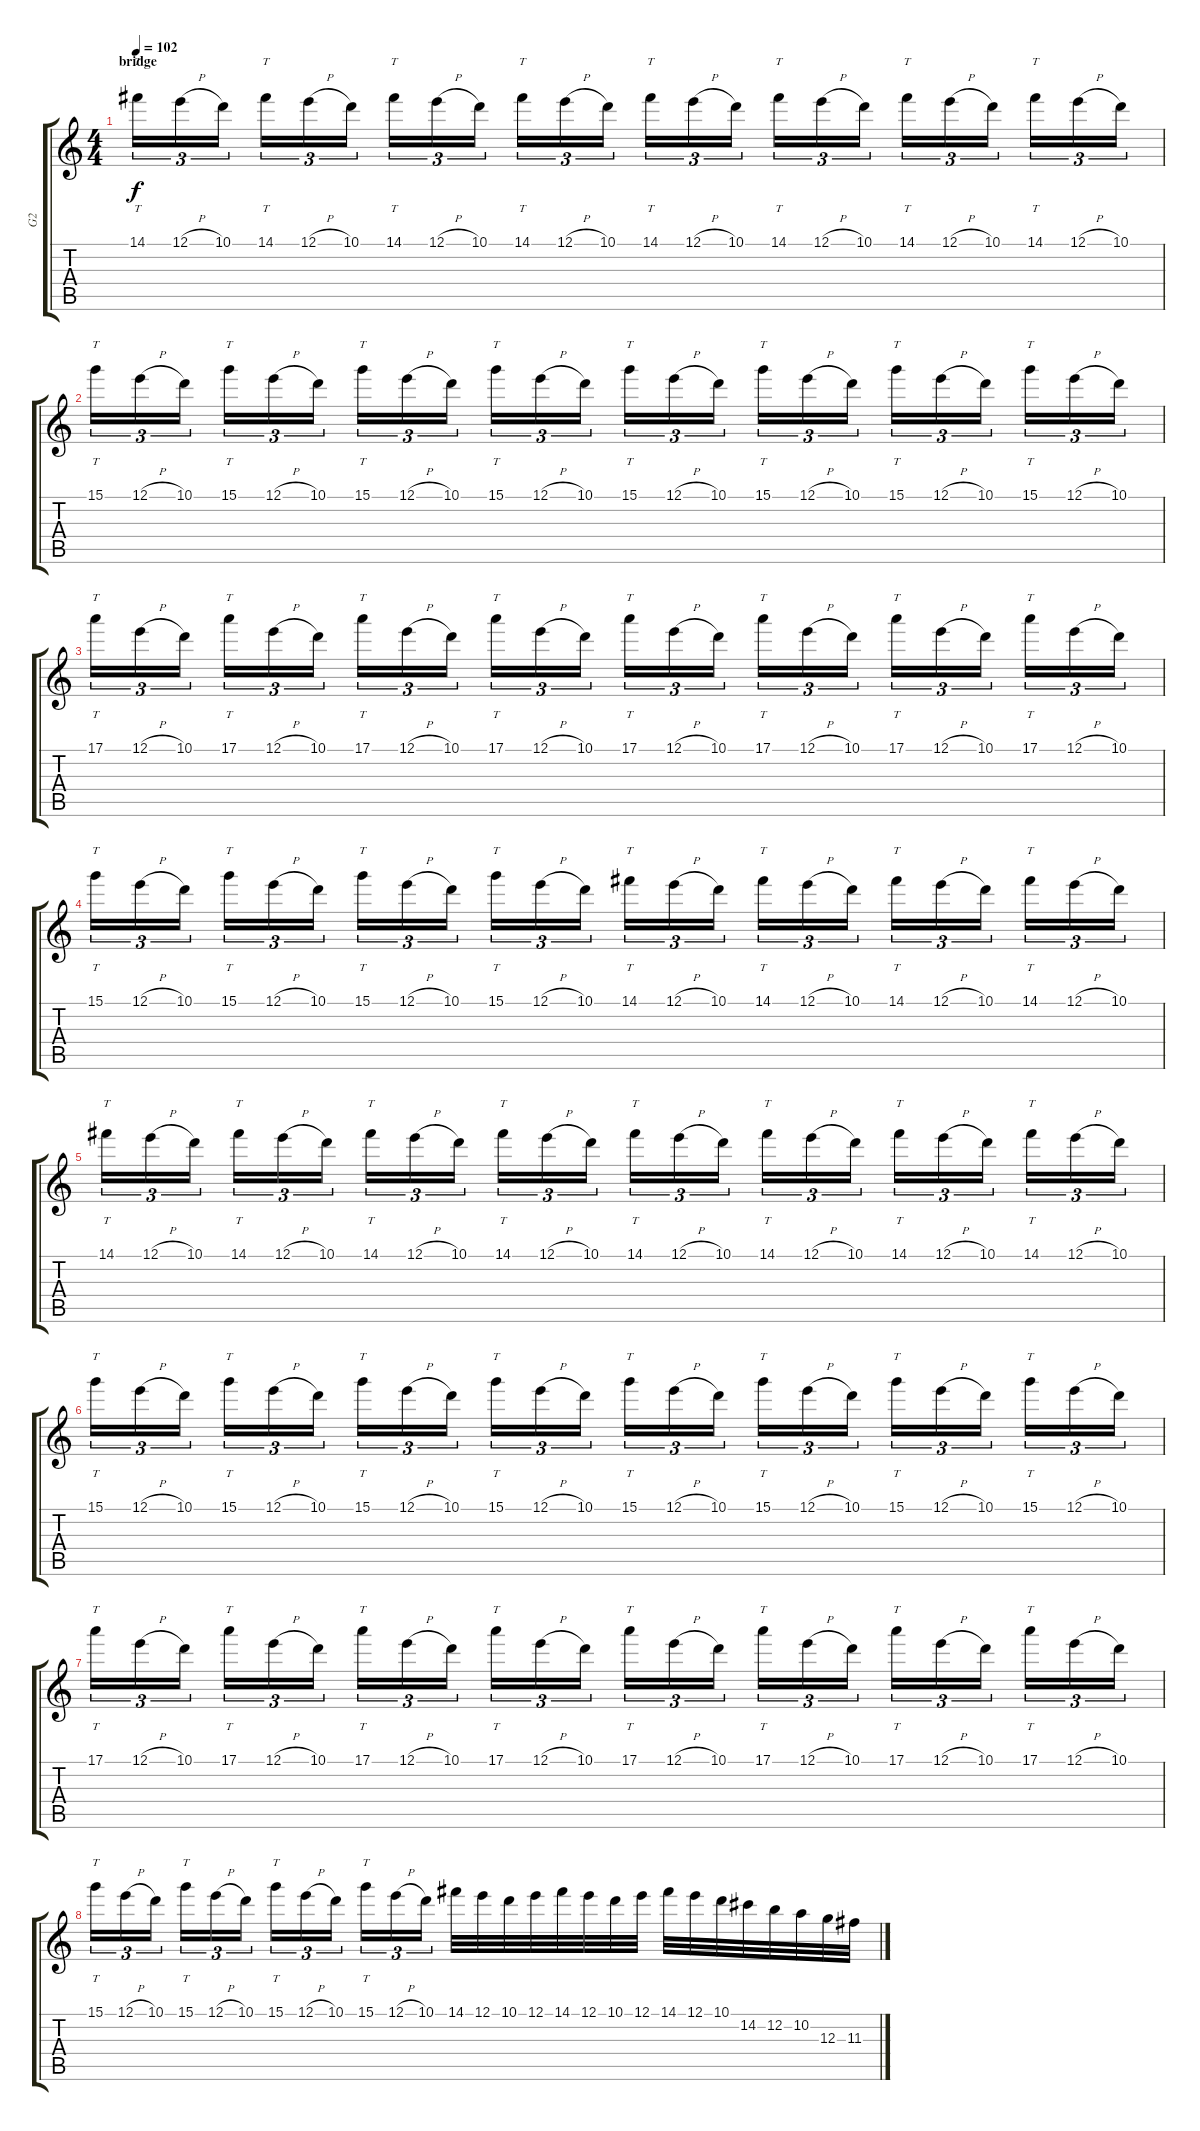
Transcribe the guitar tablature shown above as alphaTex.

\track ("G2" "G2") {instrument distortionguitar}
\staff {score tabs}
\tuning (E4 B3 G3 D3 A2 E2) {hide}
\ts (4 4)
\section ("" "bridge")
\tempo 102
\clef g2
\ks c
14.1.16{tt tu (3 2) dy f} 12.1{h}.16{tu (3 2)} 10.1.16{tu (3 2)} 14.1.16{tt tu (3 2)} 12.1{h}.16{tu (3 2)} 10.1.16{tu (3 2)} 14.1.16{tt tu (3 2)} 12.1{h}.16{tu (3 2)} 10.1.16{tu (3 2)} 14.1.16{tt tu (3 2)} 12.1{h}.16{tu (3 2)} 10.1.16{tu (3 2)} 14.1.16{tt tu (3 2)} 12.1{h}.16{tu (3 2)} 10.1.16{tu (3 2)} 14.1.16{tt tu (3 2)} 12.1{h}.16{tu (3 2)} 10.1.16{tu (3 2)} 14.1.16{tt tu (3 2)} 12.1{h}.16{tu (3 2)} 10.1.16{tu (3 2)} 14.1.16{tt tu (3 2)} 12.1{h}.16{tu (3 2)} 10.1.16{tu (3 2)} |
15.1.16{tt tu (3 2)} 12.1{h}.16{tu (3 2)} 10.1.16{tu (3 2)} 15.1.16{tt tu (3 2)} 12.1{h}.16{tu (3 2)} 10.1.16{tu (3 2)} 15.1.16{tt tu (3 2)} 12.1{h}.16{tu (3 2)} 10.1.16{tu (3 2)} 15.1.16{tt tu (3 2)} 12.1{h}.16{tu (3 2)} 10.1.16{tu (3 2)} 15.1.16{tt tu (3 2)} 12.1{h}.16{tu (3 2)} 10.1.16{tu (3 2)} 15.1.16{tt tu (3 2)} 12.1{h}.16{tu (3 2)} 10.1.16{tu (3 2)} 15.1.16{tt tu (3 2)} 12.1{h}.16{tu (3 2)} 10.1.16{tu (3 2)} 15.1.16{tt tu (3 2)} 12.1{h}.16{tu (3 2)} 10.1.16{tu (3 2)} |
17.1.16{tt tu (3 2)} 12.1{h}.16{tu (3 2)} 10.1.16{tu (3 2)} 17.1.16{tt tu (3 2)} 12.1{h}.16{tu (3 2)} 10.1.16{tu (3 2)} 17.1.16{tt tu (3 2)} 12.1{h}.16{tu (3 2)} 10.1.16{tu (3 2)} 17.1.16{tt tu (3 2)} 12.1{h}.16{tu (3 2)} 10.1.16{tu (3 2)} 17.1.16{tt tu (3 2)} 12.1{h}.16{tu (3 2)} 10.1.16{tu (3 2)} 17.1.16{tt tu (3 2)} 12.1{h}.16{tu (3 2)} 10.1.16{tu (3 2)} 17.1.16{tt tu (3 2)} 12.1{h}.16{tu (3 2)} 10.1.16{tu (3 2)} 17.1.16{tt tu (3 2)} 12.1{h}.16{tu (3 2)} 10.1.16{tu (3 2)} |
15.1.16{tt tu (3 2)} 12.1{h}.16{tu (3 2)} 10.1.16{tu (3 2)} 15.1.16{tt tu (3 2)} 12.1{h}.16{tu (3 2)} 10.1.16{tu (3 2)} 15.1.16{tt tu (3 2)} 12.1{h}.16{tu (3 2)} 10.1.16{tu (3 2)} 15.1.16{tt tu (3 2)} 12.1{h}.16{tu (3 2)} 10.1.16{tu (3 2)} 14.1.16{tt tu (3 2)} 12.1{h}.16{tu (3 2)} 10.1.16{tu (3 2)} 14.1.16{tt tu (3 2)} 12.1{h}.16{tu (3 2)} 10.1.16{tu (3 2)} 14.1.16{tt tu (3 2)} 12.1{h}.16{tu (3 2)} 10.1.16{tu (3 2)} 14.1.16{tt tu (3 2)} 12.1{h}.16{tu (3 2)} 10.1.16{tu (3 2)} |
14.1.16{tt tu (3 2)} 12.1{h}.16{tu (3 2)} 10.1.16{tu (3 2)} 14.1.16{tt tu (3 2)} 12.1{h}.16{tu (3 2)} 10.1.16{tu (3 2)} 14.1.16{tt tu (3 2)} 12.1{h}.16{tu (3 2)} 10.1.16{tu (3 2)} 14.1.16{tt tu (3 2)} 12.1{h}.16{tu (3 2)} 10.1.16{tu (3 2)} 14.1.16{tt tu (3 2)} 12.1{h}.16{tu (3 2)} 10.1.16{tu (3 2)} 14.1.16{tt tu (3 2)} 12.1{h}.16{tu (3 2)} 10.1.16{tu (3 2)} 14.1.16{tt tu (3 2)} 12.1{h}.16{tu (3 2)} 10.1.16{tu (3 2)} 14.1.16{tt tu (3 2)} 12.1{h}.16{tu (3 2)} 10.1.16{tu (3 2)} |
15.1.16{tt tu (3 2)} 12.1{h}.16{tu (3 2)} 10.1.16{tu (3 2)} 15.1.16{tt tu (3 2)} 12.1{h}.16{tu (3 2)} 10.1.16{tu (3 2)} 15.1.16{tt tu (3 2)} 12.1{h}.16{tu (3 2)} 10.1.16{tu (3 2)} 15.1.16{tt tu (3 2)} 12.1{h}.16{tu (3 2)} 10.1.16{tu (3 2)} 15.1.16{tt tu (3 2)} 12.1{h}.16{tu (3 2)} 10.1.16{tu (3 2)} 15.1.16{tt tu (3 2)} 12.1{h}.16{tu (3 2)} 10.1.16{tu (3 2)} 15.1.16{tt tu (3 2)} 12.1{h}.16{tu (3 2)} 10.1.16{tu (3 2)} 15.1.16{tt tu (3 2)} 12.1{h}.16{tu (3 2)} 10.1.16{tu (3 2)} |
17.1.16{tt tu (3 2)} 12.1{h}.16{tu (3 2)} 10.1.16{tu (3 2)} 17.1.16{tt tu (3 2)} 12.1{h}.16{tu (3 2)} 10.1.16{tu (3 2)} 17.1.16{tt tu (3 2)} 12.1{h}.16{tu (3 2)} 10.1.16{tu (3 2)} 17.1.16{tt tu (3 2)} 12.1{h}.16{tu (3 2)} 10.1.16{tu (3 2)} 17.1.16{tt tu (3 2)} 12.1{h}.16{tu (3 2)} 10.1.16{tu (3 2)} 17.1.16{tt tu (3 2)} 12.1{h}.16{tu (3 2)} 10.1.16{tu (3 2)} 17.1.16{tt tu (3 2)} 12.1{h}.16{tu (3 2)} 10.1.16{tu (3 2)} 17.1.16{tt tu (3 2)} 12.1{h}.16{tu (3 2)} 10.1.16{tu (3 2)} |
15.1.16{tt tu (3 2)} 12.1{h}.16{tu (3 2)} 10.1.16{tu (3 2)} 15.1.16{tt tu (3 2)} 12.1{h}.16{tu (3 2)} 10.1.16{tu (3 2)} 15.1.16{tt tu (3 2)} 12.1{h}.16{tu (3 2)} 10.1.16{tu (3 2)} 15.1.16{tt tu (3 2)} 12.1{h}.16{tu (3 2)} 10.1.16{tu (3 2)} 14.1.32 12.1.32 10.1.32 12.1.32 14.1.32 12.1.32 10.1.32 12.1.32 14.1.32 12.1.32 10.1.32 14.2.32 12.2.32 10.2.32 12.3.32 11.3.32
